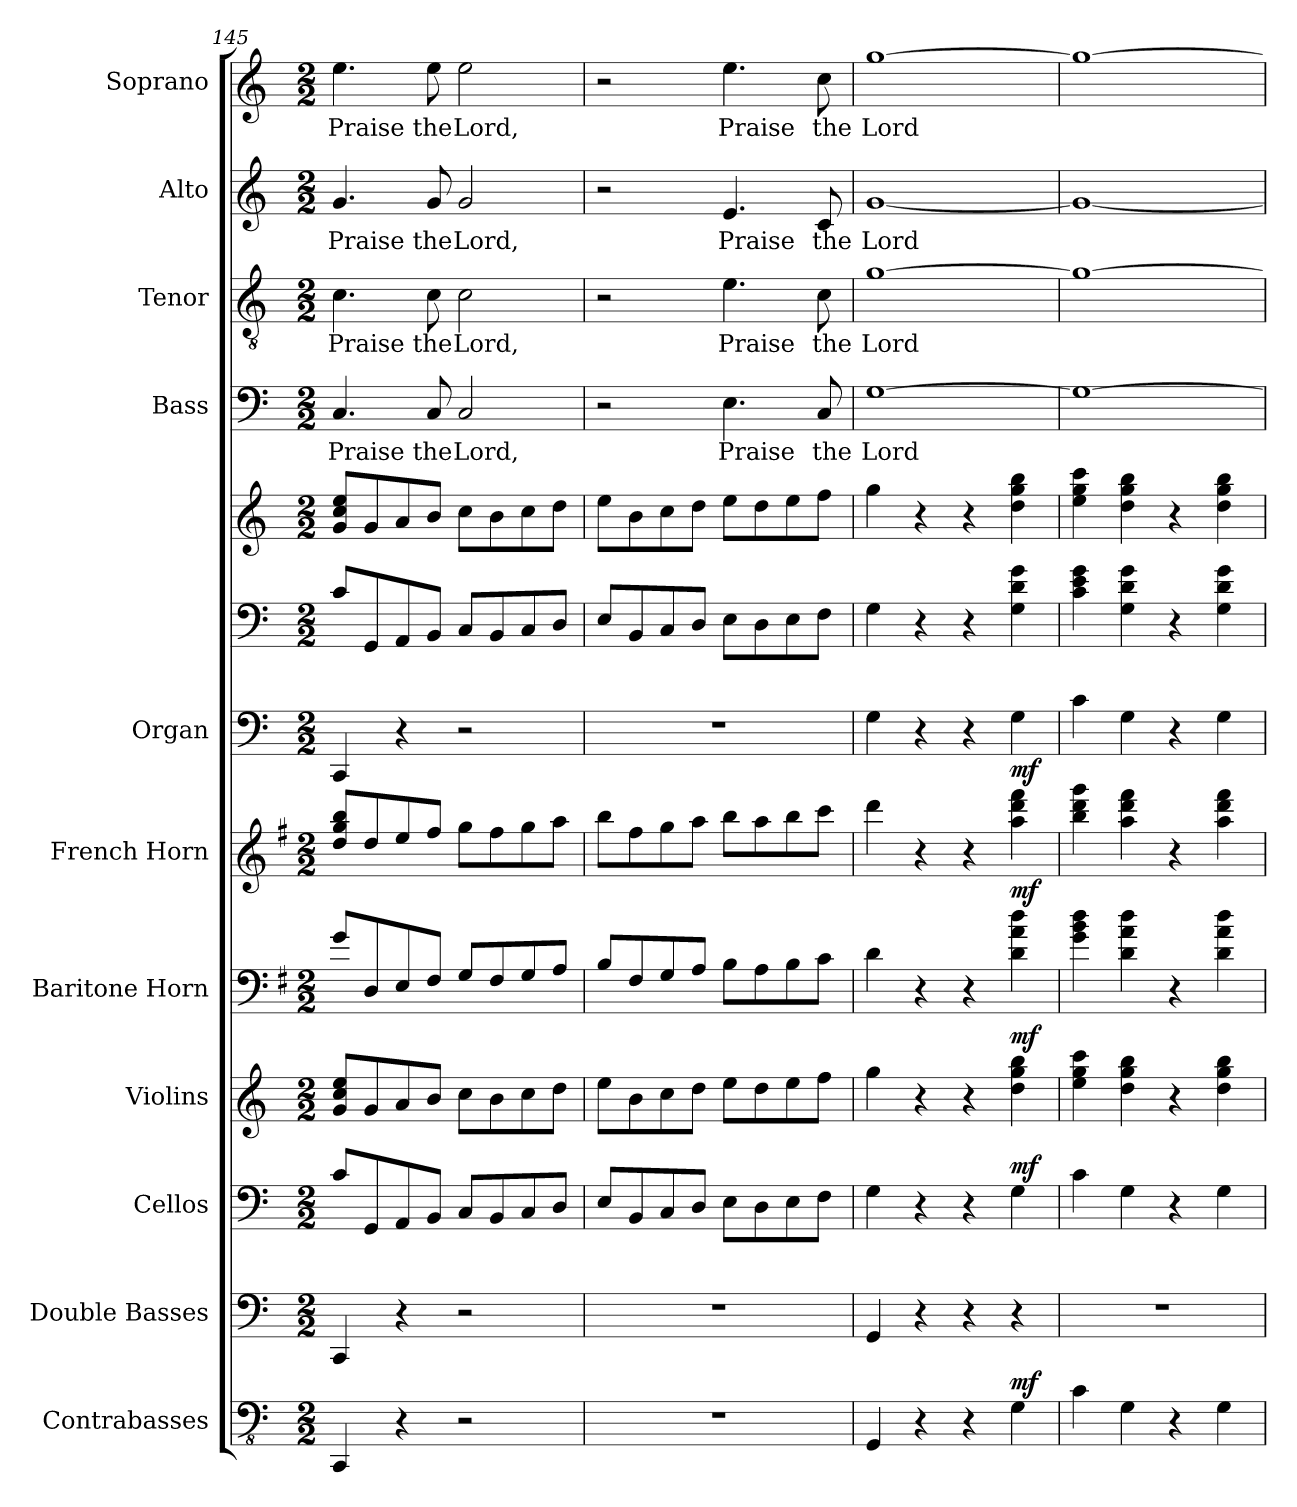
**kern	**dynam	**kern	**kern	**dynam	**kern	**dynam	**kern	**dynam	**kern	**dynam	**kern	**kern	**kern	**kern	**text	**kern	**text	**kern	**text	**kern	**text
*part11	*part11	*part10	*part9	*part9	*part8	*part8	*part7	*part7	*part6	*part6	*part5	*part5	*part5	*part4	*part4	*part3	*part3	*part2	*part2	*part1	*part1
*staff13	*staff13	*staff12	*staff11	*staff11	*staff10	*staff10	*staff9	*staff9	*staff8	*staff8	*staff7	*staff6	*staff5	*staff4	*staff4	*staff3	*staff3	*staff2	*staff2	*staff1	*staff1
*I"Contrabasses	*	*I"Double Basses	*I"Cellos	*	*I"Violins	*	*I"Baritone Horn	*	*I"French Horn	*	*I"Organ	*	*	*I"Bass	*	*I"Tenor	*	*I"Alto	*	*I"Soprano	*
*I'Cbs.	*	*I'Dbs.	*I'Cs.	*	*I'Vlns.	*	*I'Bar. Hn.	*	*I'Fr. Hn.	*	*I'Org.	*	*	*I'B.	*	*I'T.	*	*I'A.	*	*I'S.	*
*clefFv4	*	*clefF4	*clefF4	*	*clefG2	*	*clefF4	*	*clefG2	*	*clefF4	*clefF4	*clefG2	*clefF4	*	*clefGv2	*	*clefG2	*	*clefG2	*
*	*	*	*	*	*	*	*ITrd4c7	*	*ITrd4c7	*	*	*	*	*	*	*	*	*	*	*	*
*k[]	*	*k[]	*k[]	*	*k[]	*	*k[]	*	*k[]	*	*k[]	*k[]	*k[]	*k[]	*	*k[]	*	*k[]	*	*k[]	*
*C:	*	*C:	*C:	*	*C:	*	*C:	*	*C:	*	*C:	*C:	*C:	*C:	*	*C:	*	*C:	*	*C:	*
*M2/2	*	*M2/2	*M2/2	*	*M2/2	*	*M2/2	*	*M2/2	*	*M2/2	*M2/2	*M2/2	*M2/2	*	*M2/2	*	*M2/2	*	*M2/2	*
=145	=145	=145	=145	=145	=145	=145	=145	=145	=145	=145	=145	=145	=145	=145	=145	=145	=145	=145	=145	=145	=145
4CCC/	.	4CC/	8c/L	.	8g/ 8cc/ 8ee/L	.	8c/L	.	8g/ 8cc/ 8ee/L	.	4CC/	8c/L	8g/ 8cc/ 8ee/L	4.C/	Praise	4.c\	Praise	4.g/	Praise	4.ee\	Praise
.	.	.	8GG/	.	8g/	.	8GG/	.	8g/	.	.	8GG/	8g/	.	.	.	.	.	.	.	.
4r	.	4r	8AA/	.	8a/	.	8AA/	.	8a/	.	4r	8AA/	8a/	.	.	.	.	.	.	.	.
.	.	.	8BB/J	.	8b/J	.	8BB/J	.	8b/J	.	.	8BB/J	8b/J	8C/	the	8c\	the	8g/	the	8ee\	the
2r	.	2r	8C/L	.	8cc\L	.	8C/L	.	8cc\L	.	2r	8C/L	8cc\L	2C/	Lord,	2c\	Lord,	2g/	Lord,	2ee\	Lord,
.	.	.	8BB/	.	8b\	.	8BB/	.	8b\	.	.	8BB/	8b\	.	.	.	.	.	.	.	.
.	.	.	8C/	.	8cc\	.	8C/	.	8cc\	.	.	8C/	8cc\	.	.	.	.	.	.	.	.
.	.	.	8D/J	.	8dd\J	.	8D/J	.	8dd\J	.	.	8D/J	8dd\J	.	.	.	.	.	.	.	.
!!LO:PB:g=z
=146	=146	=146	=146	=146	=146	=146	=146	=146	=146	=146	=146	=146	=146	=146	=146	=146	=146	=146	=146	=146	=146
1r	.	1r	8E/L	.	8ee\L	.	8E/L	.	8ee\L	.	1r	8E/L	8ee\L	2r	.	2r	.	2r	.	2r	.
.	.	.	8BB/	.	8b\	.	8BB/	.	8b\	.	.	8BB/	8b\	.	.	.	.	.	.	.	.
.	.	.	8C/	.	8cc\	.	8C/	.	8cc\	.	.	8C/	8cc\	.	.	.	.	.	.	.	.
.	.	.	8D/J	.	8dd\J	.	8D/J	.	8dd\J	.	.	8D/J	8dd\J	.	.	.	.	.	.	.	.
.	.	.	8E\L	.	8ee\L	.	8E\L	.	8ee\L	.	.	8E\L	8ee\L	4.E\	Praise	4.e\	Praise	4.e/	Praise	4.ee\	Praise
.	.	.	8D\	.	8dd\	.	8D\	.	8dd\	.	.	8D\	8dd\	.	.	.	.	.	.	.	.
.	.	.	8E\	.	8ee\	.	8E\	.	8ee\	.	.	8E\	8ee\	.	.	.	.	.	.	.	.
.	.	.	8F\J	.	8ff\J	.	8F\J	.	8ff\J	.	.	8F\J	8ff\J	8C/	the	8c\	the	8c/	the	8cc\	the
=147	=147	=147	=147	=147	=147	=147	=147	=147	=147	=147	=147	=147	=147	=147	=147	=147	=147	=147	=147	=147	=147
4GGG/	.	4GG/	4G\	.	4gg\	.	4G\	.	4gg\	.	4G\	4G\	4gg\	[1G	Lord	[1g	Lord	[1g	Lord	[1gg	Lord
4r	.	4r	4r	.	4r	.	4r	.	4r	.	4r	4r	4r	.	.	.	.	.	.	.	.
4r	.	4r	4r	.	4r	.	4r	.	4r	.	4r	4r	4r	.	.	.	.	.	.	.	.
!	!LO:DY:a	!	!	!LO:DY:a	!	!LO:DY:a	!	!LO:DY:a	!	!LO:DY:a	!	!	!	!	!	!	!	!	!	!	!
4GG\	mf	4r	4G\	mf	4dd\ 4gg\ 4bb\	mf	4G\ 4d\ 4g\	mf	4dd\ 4gg\ 4bb\	mf	4G\	4G\ 4d\ 4g\	4dd\ 4gg\ 4bb\	.	.	.	.	.	.	.	.
=148	=148	=148	=148	=148	=148	=148	=148	=148	=148	=148	=148	=148	=148	=148	=148	=148	=148	=148	=148	=148	=148
4C\	.	1r	4c\	.	4ee\ 4gg\ 4ccc\	.	4c\ 4e\ 4g\	.	4ee\ 4gg\ 4ccc\	.	4c\	4c\ 4e\ 4g\	4ee\ 4gg\ 4ccc\	1G_	.	1g_	.	1g_	.	1gg_	.
4GG\	.	.	4G\	.	4dd\ 4gg\ 4bb\	.	4G\ 4d\ 4g\	.	4dd\ 4gg\ 4bb\	.	4G\	4G\ 4d\ 4g\	4dd\ 4gg\ 4bb\	.	.	.	.	.	.	.	.
4r	.	.	4r	.	4r	.	4r	.	4r	.	4r	4r	4r	.	.	.	.	.	.	.	.
4GG\	.	.	4G\	.	4dd\ 4gg\ 4bb\	.	4G\ 4d\ 4g\	.	4dd\ 4gg\ 4bb\	.	4G\	4G\ 4d\ 4g\	4dd\ 4gg\ 4bb\	.	.	.	.	.	.	.	.
=	=	=	=	=	=	=	=	=	=	=	=	=	=	=	=	=	=	=	=	=	=
*-	*-	*-	*-	*-	*-	*-	*-	*-	*-	*-	*-	*-	*-	*-	*-	*-	*-	*-	*-	*-	*-
